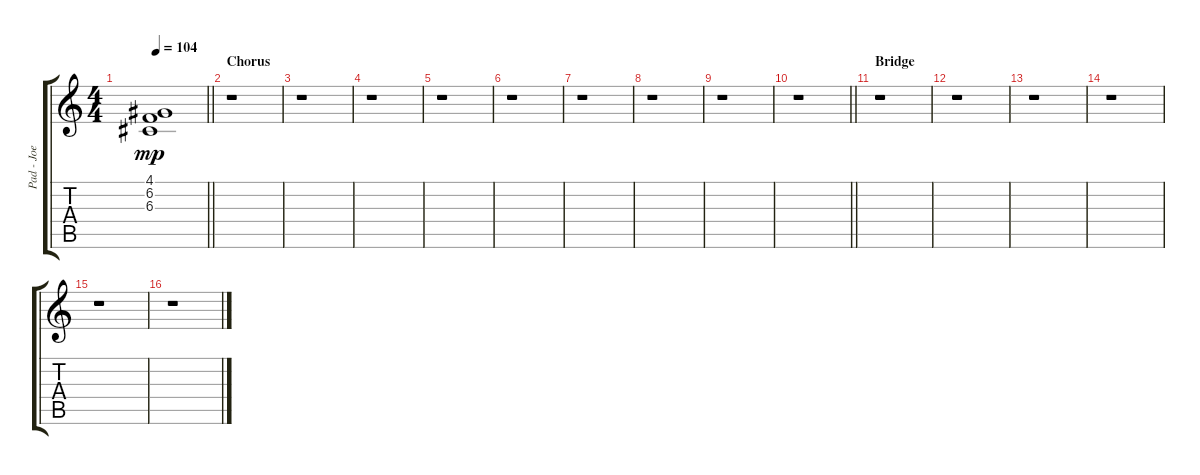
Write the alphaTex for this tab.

\track ("Pad - Joe Hahn" "Pad - Joe ") {instrument kalimba}
\staff {score tabs}
\tuning (E4 B3 G3 D3 A2 E2) {hide}
\ts (4 4)
\tempo 104
\clef g2
\barLineRight lightlight
\ks c
(4.1 6.2 6.3).1{dy mp} |
\section ("" "Chorus")
r.1 |
r.1 |
r.1 |
r.1 |
r.1 |
r.1 |
r.1 |
r.1 |
\barLineRight lightlight
r.1 |
\section ("" "Bridge")
r.1 |
r.1 |
r.1 |
r.1 |
r.1 |
r.1
